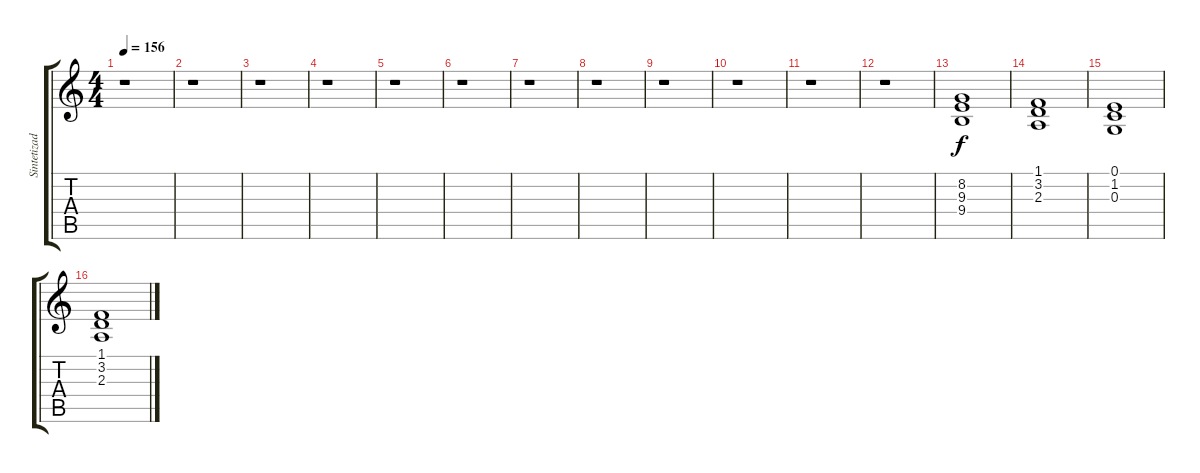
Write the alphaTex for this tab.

\track ("Sintetizador II" "Sintetizad") {instrument synthbrass2}
\staff {score tabs}
\tuning (E4 B3 G3 D3 A2 E2) {hide}
\ts (4 4)
\tempo 156
\clef g2
\ks c
r.1{dy f} |
r.1 |
r.1 |
r.1 |
r.1 |
r.1 |
r.1 |
r.1 |
r.1 |
r.1 |
r.1 |
r.1 |
(8.2 9.3 9.4).1 |
(1.1 3.2 2.3).1 |
(0.1 1.2 0.3).1 |
(1.1 3.2 2.3).1
